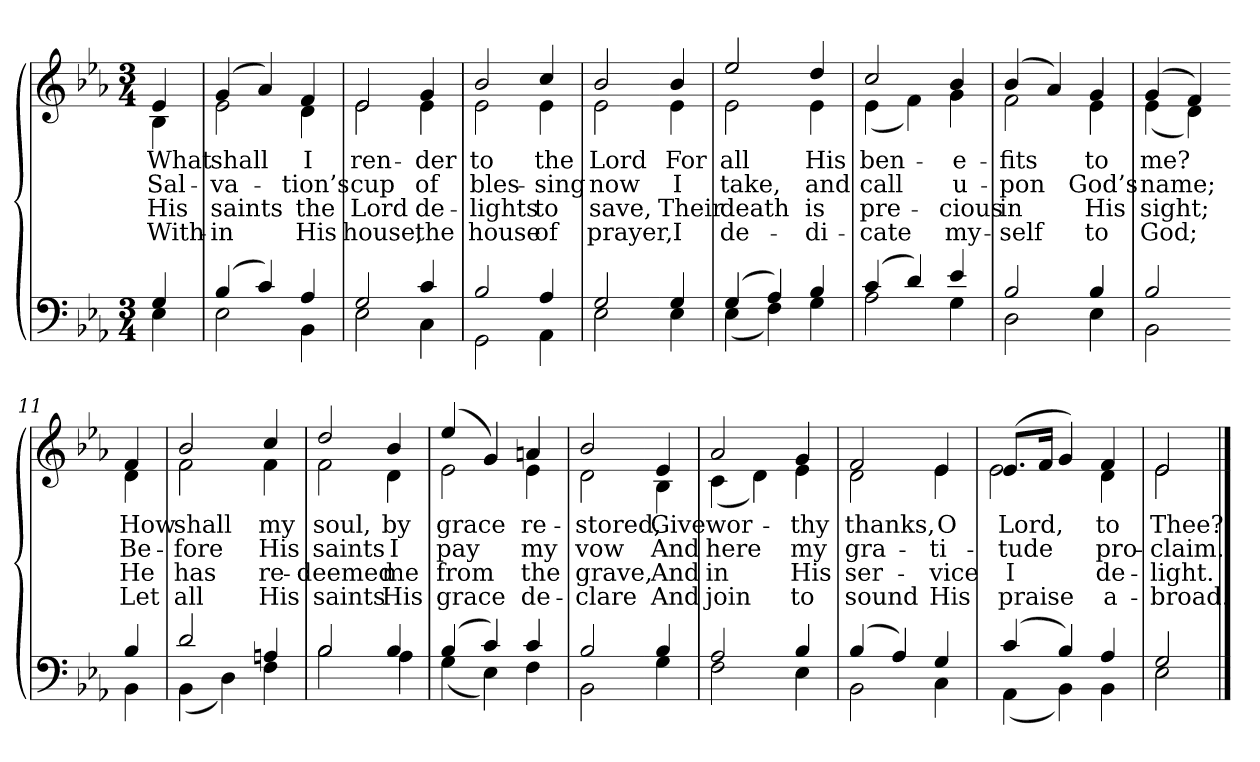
**kern	**kern	**text	**text	**text	**text
*part2	*part1	*part1	*part1	*part1	*part1
*staff2	*staff1	*staff1	*staff1	*staff1	*staff1
*clefF4	*clefG2	*	*	*	*
*k[b-e-a-]	*k[b-e-a-]	*	*	*	*
*M3/4	*M3/4	*	*	*	*
=1	=1	=1	=1	=1	=1
*^	*	*	*	*	*
!	!	!LO:TX:b:i:t=Verse	!	!	!	!
!	!	!	!LO:LY:b	!LO:LY:b	!LO:LY:b	!LO:LY:b
*	*	*^	*	*	*	*
4G/	4E-\	4e-/	4B-\	What	Sal-	His	With-
=2	=2	=2	=2	=2	=2	=2	=2
!	!	!	!	!LO:LY:b	!LO:LY:b	!LO:LY:b	!LO:LY:b
(>4B-/	2E-\	(>4g/	2e-\	shall	-va-	saints	-in
4c/)	.	4a-/)	.	.	.	.	.
!	!	!	!	!LO:LY:b	!LO:LY:b	!LO:LY:b	!LO:LY:b
4A-/	4BB-\	4f/	4d\	I	-tion’s	the	His
=3	=3	=3	=3	=3	=3	=3	=3
!	!	!	!	!LO:LY:b	!LO:LY:b	!LO:LY:b	!LO:LY:b
2G/	2E-\	2e-/	2e-\	ren-	cup	Lord	house,
!	!	!	!	!LO:LY:b	!LO:LY:b	!LO:LY:b	!LO:LY:b
4c/	4C\	4g/	4e-\	-der	of	de-	the
=4	=4	=4	=4	=4	=4	=4	=4
!	!	!	!	!LO:LY:b	!LO:LY:b	!LO:LY:b	!LO:LY:b
2B-/	2GG\	2b-/	2e-\	to	bles-	-lights	house
!	!	!	!	!LO:LY:b	!LO:LY:b	!LO:LY:b	!LO:LY:b
4A-/	4AA-\	4cc/	4e-\	the	-sing	to	of
=5	=5	=5	=5	=5	=5	=5	=5
!	!	!	!	!LO:LY:b	!LO:LY:b	!LO:LY:b	!LO:LY:b
2G/	2E-\	2b-/	2e-\	Lord	now	save,	prayer,
!!LO:LB:g=z	!!
=6-	=6-	=6-	=6-	=6-	=6-	=6-	=6-
!	!	!	!	!LO:LY:b	!LO:LY:b	!LO:LY:b	!LO:LY:b
4G/	4E-\	4b-/	4e-\	For	I	Their	I
=7	=7	=7	=7	=7	=7	=7	=7
!	!	!	!	!LO:LY:b	!LO:LY:b	!LO:LY:b	!LO:LY:b
(>4G/	(<4E-\	2ee-/	2e-\	all	take,	death	de-
4A-/)	4F\)	.	.	.	.	.	.
!	!	!	!	!LO:LY:b	!LO:LY:b	!LO:LY:b	!LO:LY:b
4B-/	4G\	4dd/	4e-\	His	and	is	-di-
=8	=8	=8	=8	=8	=8	=8	=8
!	!	!	!	!LO:LY:b	!LO:LY:b	!LO:LY:b	!LO:LY:b
(>4c/	2A-\	2cc/	(<4e-\	ben-	call	pre-	-cate
4d/)	.	.	4f\)	.	.	.	.
!	!	!	!	!LO:LY:b	!LO:LY:b	!LO:LY:b	!LO:LY:b
4e-/	4G\	4b-/	4g\	-e-	u-	-cious	my-
=9	=9	=9	=9	=9	=9	=9	=9
!	!	!	!	!LO:LY:b	!LO:LY:b	!LO:LY:b	!LO:LY:b
2B-/	2D\	(>4b-/	2f\	-fits	-pon	in	-self
.	.	4a-/)	.	.	.	.	.
!	!	!	!	!LO:LY:b	!LO:LY:b	!LO:LY:b	!LO:LY:b
4B-/	4E-\	4g/	4e-\	to	God’s	His	to
=10	=10	=10	=10	=10	=10	=10	=10
!	!	!	!	!LO:LY:b	!LO:LY:b	!LO:LY:b	!LO:LY:b
2B-/	2BB-\	(>4g/	(<4e-\	me?	name;	sight;	God;
.	.	4f/)	4d\)	.	.	.	.
!!LO:LB:g=z	!!
=11-	=11-	=11-	=11-	=11-	=11-	=11-	=11-
!	!	!	!	!LO:LY:b	!LO:LY:b	!LO:LY:b	!LO:LY:b
4B-/	4BB-\	4f/	4d\	How	Be-	He	Let
=12	=12	=12	=12	=12	=12	=12	=12
!	!	!	!	!LO:LY:b	!LO:LY:b	!LO:LY:b	!LO:LY:b
2d/	(<4BB-\	2b-/	2f\	shall	-fore	has	all
.	4D\)	.	.	.	.	.	.
!	!	!	!	!LO:LY:b	!LO:LY:b	!LO:LY:b	!LO:LY:b
4An/	4F\	4cc/	4f\	my	His	re-	His
=13	=13	=13	=13	=13	=13	=13	=13
!	!	!	!	!LO:LY:b	!LO:LY:b	!LO:LY:b	!LO:LY:b
2B-/	2B-\	2dd/	2f\	soul,	saints	-deemed	saints
!	!	!	!	!LO:LY:b	!LO:LY:b	!LO:LY:b	!LO:LY:b
4B-/	4A-\	4b-/	4d\	by	I	me	His
=14	=14	=14	=14	=14	=14	=14	=14
!	!	!	!	!LO:LY:b	!LO:LY:b	!LO:LY:b	!LO:LY:b
(>4B-/	(<4G\	(>4ee-/	2e-\	grace	pay	from	grace
4c/)	4E-\)	4g/)	.	.	.	.	.
!	!	!	!	!LO:LY:b	!LO:LY:b	!LO:LY:b	!LO:LY:b
4c/	4F\	4an/	4e-\	re-	my	the	de-
=15	=15	=15	=15	=15	=15	=15	=15
!	!	!	!	!LO:LY:b	!LO:LY:b	!LO:LY:b	!LO:LY:b
2B-/	2BB-\	2b-/	2d\	-stored,	vow	grave,	-clare
!!LO:LB:g=z	!!
=16-	=16-	=16-	=16-	=16-	=16-	=16-	=16-
!	!	!	!	!LO:LY:b	!LO:LY:b	!LO:LY:b	!LO:LY:b
4B-/	4G\	4e-/	4B-\	Give	And	And	And
=17	=17	=17	=17	=17	=17	=17	=17
!	!	!	!	!LO:LY:b	!LO:LY:b	!LO:LY:b	!LO:LY:b
2A-/	2F\	2a-/	(<4c\	wor-	here	in	join
.	.	.	4d\)	.	.	.	.
!	!	!	!	!LO:LY:b	!LO:LY:b	!LO:LY:b	!LO:LY:b
4B-/	4E-\	4g/	4e-\	-thy	my	His	to
=18	=18	=18	=18	=18	=18	=18	=18
!	!	!	!	!LO:LY:b	!LO:LY:b	!LO:LY:b	!LO:LY:b
(>4B-/	2BB-\	2f/	2d\	thanks,	gra-	ser-	sound
4A-/)	.	.	.	.	.	.	.
!	!	!	!	!LO:LY:b	!LO:LY:b	!LO:LY:b	!LO:LY:b
4G/	4C\	4e-/	4e-\	O	-ti-	-vice	His
=19	=19	=19	=19	=19	=19	=19	=19
!	!	!	!	!LO:LY:b	!LO:LY:b	!LO:LY:b	!LO:LY:b
(>4c/	(<4AA-\	(>8.e-/L	2e-\	Lord,	-tude	I	praise
.	.	16f/Jk	.	.	.	.	.
4B-/)	4BB-\)	4g/)	.	.	.	.	.
!	!	!	!	!LO:LY:b	!LO:LY:b	!LO:LY:b	!LO:LY:b
4A-/	4BB-\	4f/	4d\	to	pro-	de-	a-
=20	=20	=20	=20	=20	=20	=20	=20
!	!	!	!	!LO:LY:b	!LO:LY:b	!LO:LY:b	!LO:LY:b
2G/	2E-\	2e-/	2e-\	Thee?	-claim.	-light.	-broad.
*v	*v	*	*	*	*	*	*
*	*v	*v	*	*	*	*
==	==	==	==	==	==
*-	*-	*-	*-	*-	*-
